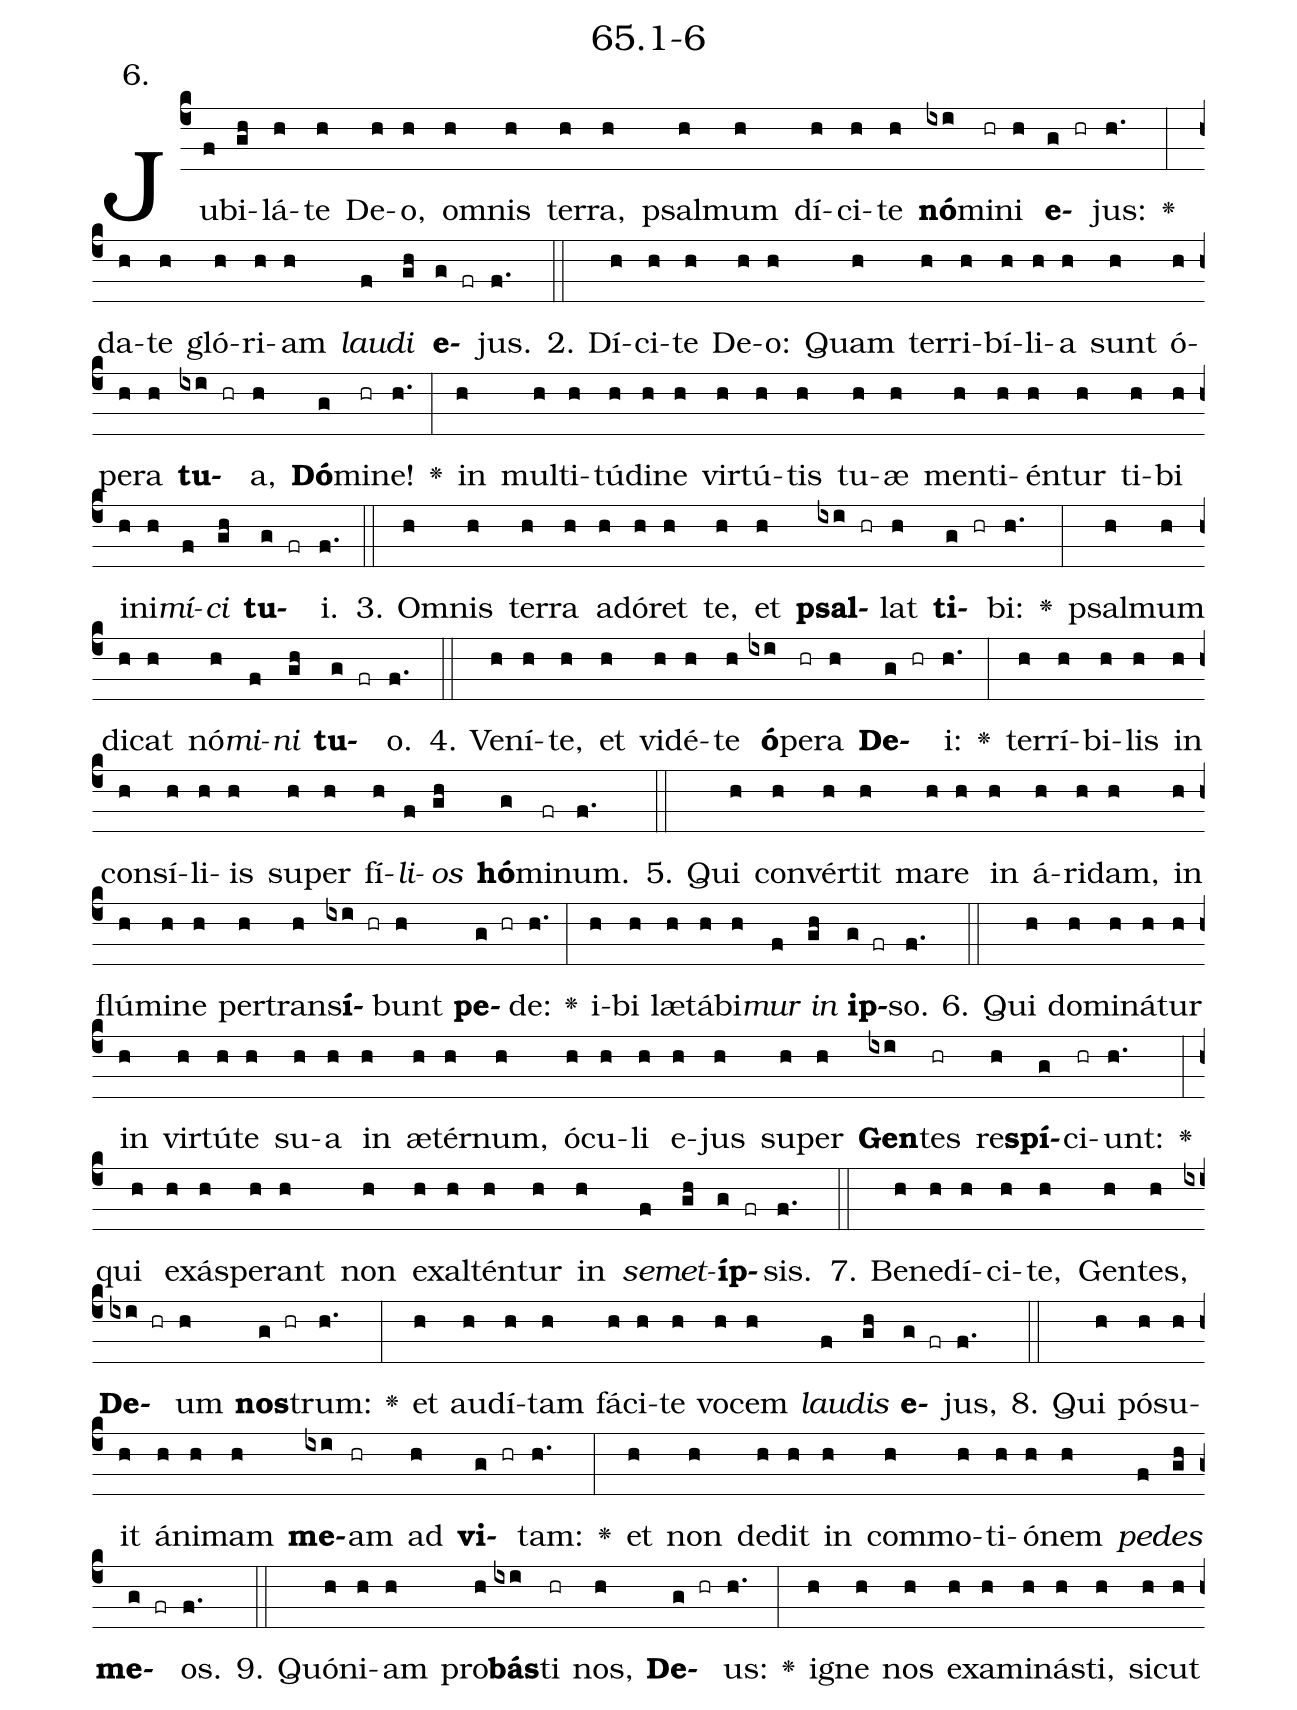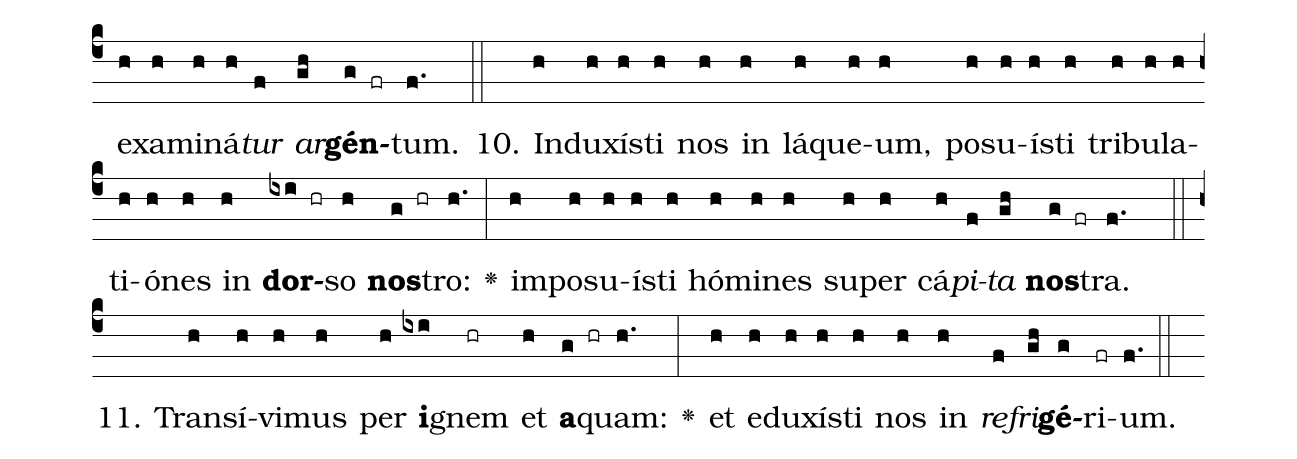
name: 65.1-6;
annotation: 6.;
%%
(c4)Ju(f)bi(gh)lá(h)te(h) De(h)o,(h) om(h)nis(h) ter(h)ra,(h) psal(h)mum(h) dí(h)ci(h)te(h) <b>nó</b>(ixi)mi(hr)ni(h) <b>e</b>(g hr)jus:(h.) <v>\greheightstar</v>(:) da(h)te(h) gló(h)ri(h)am(h) <i>lau</i>(f)<i>di</i>(gh) <b>e</b>(g fr)jus.(f.) (::)
2. Dí(h)ci(h)te(h) De(h)o:(h) Quam(h) ter(h)ri(h)bí(h)li(h)a(h) sunt(h) ó(h)pe(h)ra(h) <b>tu</b>(ixi hr)a,(h) <b>Dó</b>(g)mi(hr)ne!(h.) <v>\greheightstar</v>(:) in(h) mul(h)ti(h)tú(h)di(h)ne(h) vir(h)tú(h)tis(h) tu(h)æ(h) men(h)ti(h)én(h)tur(h) ti(h)bi(h) in(h)i(h)<i>mí</i>(f)<i>ci</i>(gh) <b>tu</b>(g fr)i.(f.) (::)
3. Om(h)nis(h) ter(h)ra(h) ad(h)ó(h)ret(h) te,(h) et(h) <b>psal</b>(ixi hr)lat(h) <b>ti</b>(g hr)bi:(h.) <v>\greheightstar</v>(:) psal(h)mum(h) di(h)cat(h) nó(h)<i>mi</i>(f)<i>ni</i>(gh) <b>tu</b>(g fr)o.(f.) (::)
4. Ve(h)ní(h)te,(h) et(h) vi(h)dé(h)te(h) <b>ó</b>(ixi)pe(hr)ra(h) <b>De</b>(g hr)i:(h.) <v>\greheightstar</v>(:) ter(h)rí(h)bi(h)lis(h) in(h) con(h)sí(h)li(h)is(h) su(h)per(h) fí(h)<i>li</i>(f)<i>os</i>(gh) <b>hó</b>(g)mi(fr)num.(f.) (::)
5. Qui(h) con(h)vér(h)tit(h) ma(h)re(h) in(h) á(h)ri(h)dam,(h) in(h) flú(h)mi(h)ne(h) per(h)trans(h)<b>í</b>(ixi hr)bunt(h) <b>pe</b>(g hr)de:(h.) <v>\greheightstar</v>(:) i(h)bi(h) læ(h)tá(h)bi(h)<i>mur</i>(f) <i>in</i>(gh) <b>ip</b>(g fr)so.(f.) (::)
6. Qui(h) do(h)mi(h)ná(h)tur(h) in(h) vir(h)tú(h)te(h) su(h)a(h) in(h) æ(h)tér(h)num,(h) ó(h)cu(h)li(h) e(h)jus(h) su(h)per(h) <b>Gen</b>(ixi)tes(hr) re(h)<b>spí</b>(g)ci(hr)unt:(h.) <v>\greheightstar</v>(:) qui(h) ex(h)ás(h)pe(h)rant(h) non(h) ex(h)al(h)tén(h)tur(h) in(h) <i>se</i>(f)<i>met</i>(gh)<b>íp</b>(g fr)sis.(f.) (::)
7. Be(h)ne(h)dí(h)ci(h)te,(h) Gen(h)tes,(h) <b>De</b>(ixi hr)um(h) <b>nos</b>(g hr)trum:(h.) <v>\greheightstar</v>(:) et(h) au(h)dí(h)tam(h) fá(h)ci(h)te(h) vo(h)cem(h) <i>lau</i>(f)<i>dis</i>(gh) <b>e</b>(g fr)jus,(f.) (::)
8. Qui(h) pó(h)su(h)it(h) á(h)ni(h)mam(h) <b>me</b>(ixi)am(hr) ad(h) <b>vi</b>(g hr)tam:(h.) <v>\greheightstar</v>(:) et(h) non(h) de(h)dit(h) in(h) com(h)mo(h)ti(h)ó(h)nem(h) <i>pe</i>(f)<i>des</i>(gh) <b>me</b>(g fr)os.(f.) (::)
9. Quón(h)i(h)am(h) pro(h)<b>bás</b>(ixi)ti(hr) nos,(h) <b>De</b>(g hr)us:(h.) <v>\greheightstar</v>(:) i(h)gne(h) nos(h) ex(h)a(h)mi(h)nás(h)ti,(h) sic(h)ut(h) ex(h)a(h)mi(h)ná(h)<i>tur</i>(f) <i>ar</i>(gh)<b>gén</b>(g fr)tum.(f.) (::)
10. In(h)du(h)xís(h)ti(h) nos(h) in(h) lá(h)que(h)um,(h) po(h)su(h)ís(h)ti(h) tri(h)bu(h)la(h)ti(h)ó(h)nes(h) in(h) <b>dor</b>(ixi hr)so(h) <b>nos</b>(g hr)tro:(h.) <v>\greheightstar</v>(:) im(h)po(h)su(h)ís(h)ti(h) hó(h)mi(h)nes(h) su(h)per(h) cá(h)<i>pi</i>(f)<i>ta</i>(gh) <b>nos</b>(g fr)tra.(f.) (::)
11. Trans(h)í(h)vi(h)mus(h) per(h) <b>i</b>(ixi)gnem(hr) et(h) <b>a</b>(g hr)quam:(h.) <v>\greheightstar</v>(:) et(h) e(h)du(h)xís(h)ti(h) nos(h) in(h) <i>re</i>(f)<i>fri</i>(gh)<b>gé</b>(g)ri(fr)um.(f.) (::)
